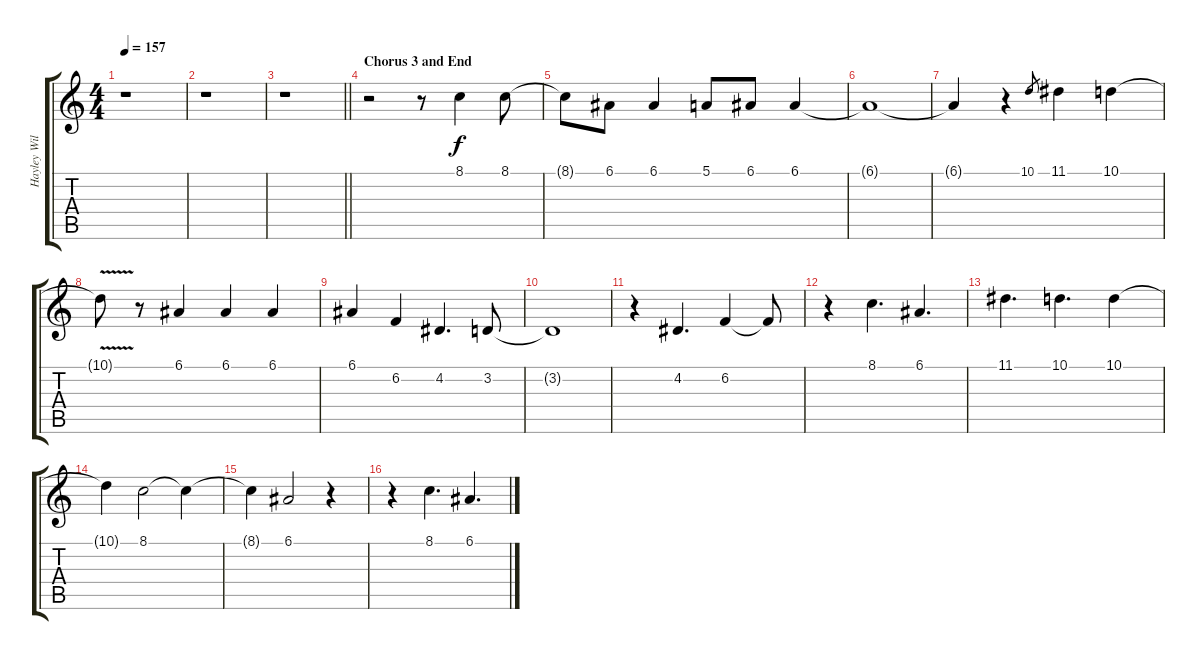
\track ("Hayley Williams | Vocal" "Hayley Wil") {instrument clarinet}
\staff {score tabs}
\tuning (E4 B3 G3 D3 A2 E2) {hide}
\ts (4 4)
\tempo 157
\clef g2
\ks c
r.1{dy f} |
r.1 |
\barLineRight lightlight
r.1 |
\section ("" "Chorus 3 and End")
r.2 r.8 8.1.4 8.1.8 |
8.1{t}.8 6.1.8 6.1.4 5.1.8 6.1.8 6.1.4 |
6.1{t}.1 |
6.1{t}.4 r.4 10.1.8{gr} 11.1.4 10.1.4 |
10.1{v t}.8 r.8 6.1.4 6.1.4 6.1.4 |
6.1.4 6.2.4 4.2.4{d} 3.2.8 |
3.2{t}.1 |
r.4 4.2.4{d} 6.2.4 6.2{t}.8 |
r.4 8.1.4{d} 6.1.4{d} |
11.1.4{d} 10.1.4{d} 10.1.4 |
10.1{t}.4 8.1.2 8.1{t}.4 |
8.1{t}.4 6.1.2 r.4 |
r.4 8.1.4{d} 6.1.4{d}
